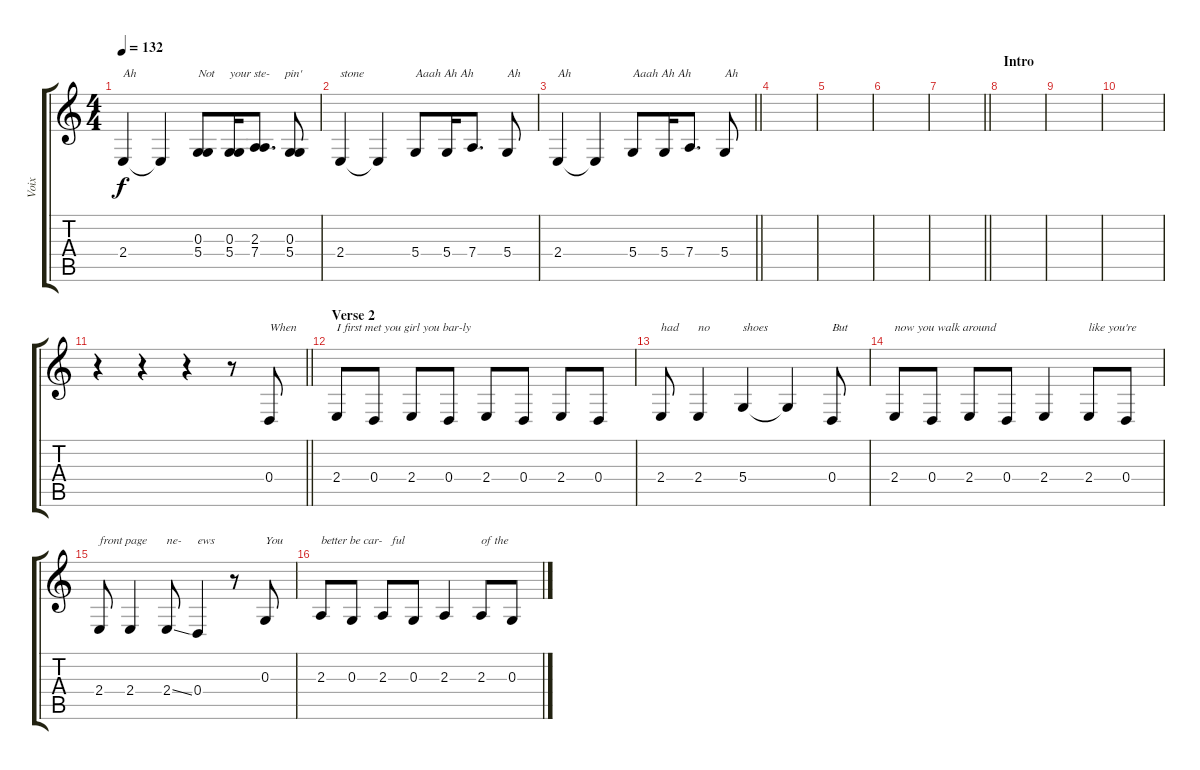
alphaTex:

\track ("Voix" "Voix") {instrument tenorsax}
\staff {score tabs}
\tuning (E4 B3 G3 D3 A2 E2) {hide}
\ts (4 4)
\tempo 132
\clef g2
\ks c
2.4.4{txt "Ah" dy f} 2.4{t}.4 (0.3 5.4).8{txt "Not     your ste-     pin'"} (0.3 5.4).16 (2.3 7.4).8{d} (0.3 5.4).8 |
2.4.4{txt "stone"} 2.4{t}.4 5.4.8{txt "Aaah Ah Ah"} 5.4.16 7.4.8{d} 5.4.8{txt "Ah"} |
\barLineRight lightlight
2.4.4{txt "Ah"} 2.4{t}.4 5.4.8{txt "Aaah Ah Ah"} 5.4.16 7.4.8{d} 5.4.8{txt "Ah"} |
|
|
|
\barLineRight lightlight
|
\section ("" "Intro")
|
|
|
\barLineRight lightlight
r.4 r.4 r.4 r.8 0.4.8{txt "When "} |
\section ("" "Verse 2")
2.4.8{txt "I first met you girl you bar-ly"} 0.4.8 2.4.8 0.4.8 2.4.8 0.4.8 2.4.8 0.4.8 |
2.4.8{txt "had"} 2.4.4{txt "no"} 5.4.4{txt "shoes"} 5.4{t}.4 0.4.8{txt "But"} |
2.4.8{txt "now you walk around"} 0.4.8 2.4.8 0.4.8 2.4.4 2.4.8{txt "like you're"} 0.4.8 |
2.4.8{txt "front page"} 2.4.4 2.4{ss}.8{txt "ne-"} 0.4.4{txt "ews"} r.8 0.3.8{txt "You"} |
2.3.8{txt "better be car-   ful"} 0.3.8 2.3.8 0.3.8 2.3.4 2.3.8{txt "of the "} 0.3.8
